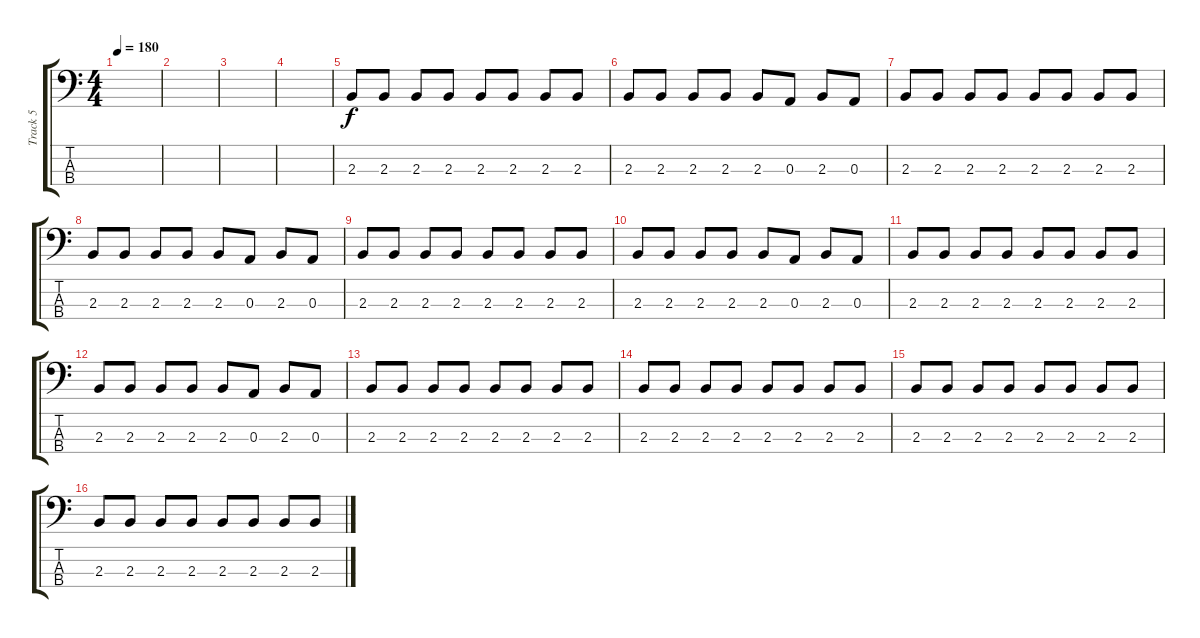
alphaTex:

\track ("Track 5" "Track 5") {instrument electricbasspick}
\staff {score tabs}
\tuning (G2 D2 A1 E1) {hide}
\ts (4 4)
\tempo 180
\clef f4
\ks c
|
|
|
|
2.3.8 2.3.8 2.3.8 2.3.8 2.3.8 2.3.8 2.3.8 2.3.8 |
2.3.8 2.3.8 2.3.8 2.3.8 2.3.8 0.3.8 2.3.8 0.3.8 |
2.3.8 2.3.8 2.3.8 2.3.8 2.3.8 2.3.8 2.3.8 2.3.8 |
2.3.8 2.3.8 2.3.8 2.3.8 2.3.8 0.3.8 2.3.8 0.3.8 |
2.3.8 2.3.8 2.3.8 2.3.8 2.3.8 2.3.8 2.3.8 2.3.8 |
2.3.8 2.3.8 2.3.8 2.3.8 2.3.8 0.3.8 2.3.8 0.3.8 |
2.3.8 2.3.8 2.3.8 2.3.8 2.3.8 2.3.8 2.3.8 2.3.8 |
2.3.8 2.3.8 2.3.8 2.3.8 2.3.8 0.3.8 2.3.8 0.3.8 |
2.3.8 2.3.8 2.3.8 2.3.8 2.3.8 2.3.8 2.3.8 2.3.8 |
2.3.8 2.3.8 2.3.8 2.3.8 2.3.8 2.3.8 2.3.8 2.3.8 |
2.3.8 2.3.8 2.3.8 2.3.8 2.3.8 2.3.8 2.3.8 2.3.8 |
2.3.8 2.3.8 2.3.8 2.3.8 2.3.8 2.3.8 2.3.8 2.3.8
